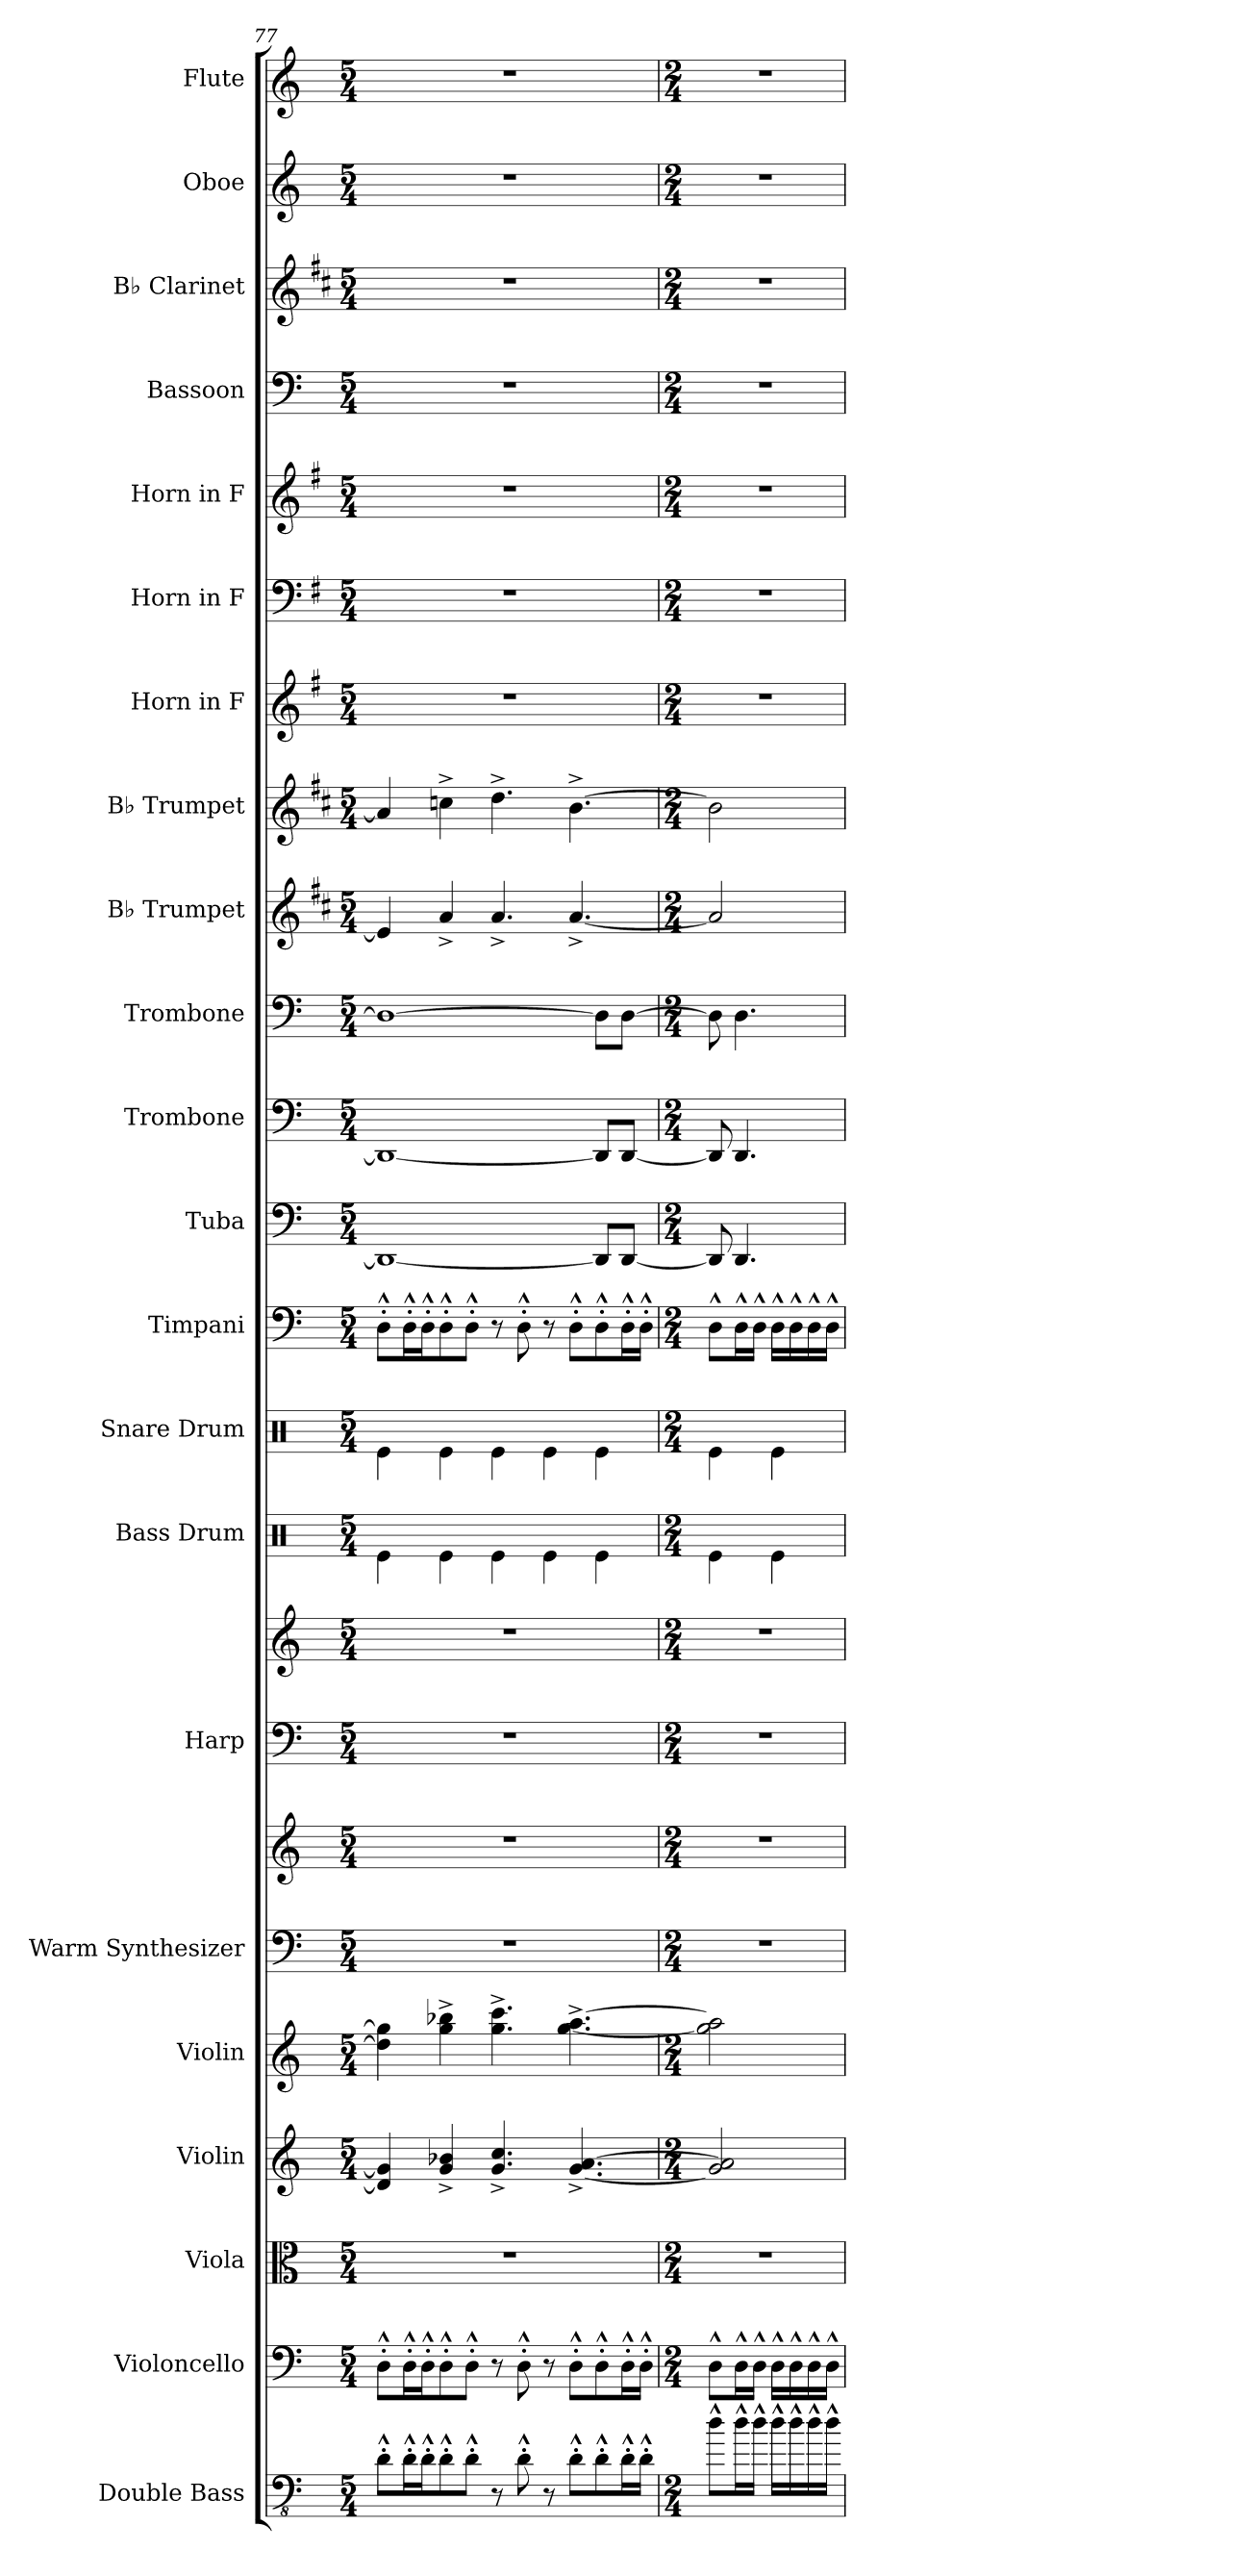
**kern	**kern	**kern	**kern	**kern	**kern	**kern	**kern	**kern	**kern	**kern	**kern	**kern	**kern	**kern	**kern	**kern	**kern	**kern	**kern	**kern	**kern	**kern	**kern
*part22	*part21	*part20	*part19	*part18	*part17	*part17	*part16	*part16	*part15	*part14	*part13	*part12	*part11	*part10	*part9	*part8	*part7	*part6	*part5	*part4	*part3	*part2	*part1
*staff24	*staff23	*staff22	*staff21	*staff20	*staff19	*staff18	*staff17	*staff16	*staff15	*staff14	*staff13	*staff12	*staff11	*staff10	*staff9	*staff8	*staff7	*staff6	*staff5	*staff4	*staff3	*staff2	*staff1
*I"Double Bass	*I"Violoncello	*I"Viola	*I"Violin	*I"Violin	*I"Warm Synthesizer	*	*I"Harp	*	*I"Bass Drum	*I"Snare Drum	*I"Timpani	*I"Tuba	*I"Trombone	*I"Trombone	*I"B♭ Trumpet	*I"B♭ Trumpet	*I"Horn in F	*I"Horn in F	*I"Horn in F	*I"Bassoon	*I"B♭ Clarinet	*I"Oboe	*I"Flute
*I'Db.	*I'Vc.	*I'Vla.	*I'Vln.	*I'Vln.	*I'Synth.	*	*I'Hrp.	*	*I'B. Dr.	*I'Sn. Dr.	*I'Timp.	*I'Tba.	*I'Tbn.	*I'Tbn.	*I'B♭ Tpt.	*I'B♭ Tpt.	*	*	*	*I'Bsn.	*I'B♭ Cl.	*I'Ob.	*I'Fl.
*clefFv4	*clefF4	*clefC3	*clefG2	*clefG2	*clefF4	*clefG2	*clefF4	*clefG2	*clefX	*clefX	*clefF4	*clefF4	*clefF4	*clefF4	*clefG2	*clefG2	*clefG2	*clefF4	*clefG2	*clefF4	*clefG2	*clefG2	*clefG2
*ITrd7c12	*	*	*	*	*	*	*	*	*	*	*	*	*	*	*ITrd1c2	*ITrd1c2	*ITrd4c7	*ITrd4c7	*ITrd4c7	*	*ITrd1c2	*	*
*k[]	*k[]	*k[]	*k[]	*k[]	*k[]	*k[]	*k[]	*k[]	*k[]	*k[]	*k[]	*k[]	*k[]	*k[]	*k[]	*k[]	*k[]	*k[]	*k[]	*k[]	*k[]	*k[]	*k[]
*M5/4	*M5/4	*M5/4	*M5/4	*M5/4	*M5/4	*M5/4	*M5/4	*M5/4	*M5/4	*M5/4	*M5/4	*M5/4	*M5/4	*M5/4	*M5/4	*M5/4	*M5/4	*M5/4	*M5/4	*M5/4	*M5/4	*M5/4	*M5/4
=77	=77	=77	=77	=77	=77	=77	=77	=77	=77	=77	=77	=77	=77	=77	=77	=77	=77	=77	=77	=77	=77	=77	=77
8DD^^'\L	8D^^'\L	4%5r	4d/] 4g/]	4dd\] 4gg\]	4%5r	4%5r	4%5r	4%5r	4Re\	4Re\	8D^^'\L	1DD_	1DD_	1D_	4d/]	4g/]	4%5r	4%5r	4%5r	4%5r	4%5r	4%5r	4%5r
16DD^^'\L	16D^^'\L	.	.	.	.	.	.	.	.	.	16D^^'\L	.	.	.	.	.	.	.	.	.	.	.	.
16DD^^'\J	16D^^'\J	.	.	.	.	.	.	.	.	.	16D^^'\J	.	.	.	.	.	.	.	.	.	.	.	.
8DD^^'\	8D^^'\	.	4g/^ 4b-X/^	4gg\^ 4bb-X\^	.	.	.	.	4Re\	4Re\	8D^^'\	.	.	.	4g^/	4b-X^\	.	.	.	.	.	.	.
8DD^^'\J	8D^^'\J	.	.	.	.	.	.	.	.	.	8D^^'\J	.	.	.	.	.	.	.	.	.	.	.	.
8r	8r	.	4.g/^ 4.cc/^	4.gg\^ 4.ccc\^	.	.	.	.	4Re\	4Re\	8r	.	.	.	4.g^/	4.cc^\	.	.	.	.	.	.	.
8DD^^'\	8D^^'\	.	.	.	.	.	.	.	.	.	8D^^'\	.	.	.	.	.	.	.	.	.	.	.	.
8r	8r	.	.	.	.	.	.	.	4Re\	4Re\	8r	.	.	.	.	.	.	.	.	.	.	.	.
8DD^^'\L	8D^^'\L	.	[4.g/^ [4.a/^	[4.gg\^ [4.aa\^	.	.	.	.	.	.	8D^^'\L	.	.	.	[4.g^/	[4.a^\	.	.	.	.	.	.	.
8DD^^'\	8D^^'\	.	.	.	.	.	.	.	4Re\	4Re\	8D^^'\	8DD/L]	8DD/L]	8D\L]	.	.	.	.	.	.	.	.	.
16DD^^'\L	16D^^'\L	.	.	.	.	.	.	.	.	.	16D^^'\L	[8DD/J	[8DD/J	[8D\J	.	.	.	.	.	.	.	.	.
16DD^^'\JJ	16D^^'\JJ	.	.	.	.	.	.	.	.	.	16D^^'\JJ	.	.	.	.	.	.	.	.	.	.	.	.
=78	=78	=78	=78	=78	=78	=78	=78	=78	=78	=78	=78	=78	=78	=78	=78	=78	=78	=78	=78	=78	=78	=78	=78
*M2/4	*M2/4	*M2/4	*M2/4	*M2/4	*M2/4	*M2/4	*M2/4	*M2/4	*M2/4	*M2/4	*M2/4	*M2/4	*M2/4	*M2/4	*M2/4	*M2/4	*M2/4	*M2/4	*M2/4	*M2/4	*M2/4	*M2/4	*M2/4
8D^^\L	8D^^\L	2r	2g/] 2a/]	2gg\] 2aa\]	2r	2r	2r	2r	4Re\	4Re\	8D^^\L	8DD/]	8DD/]	8D\]	2g/]	2a\]	2r	2r	2r	2r	2r	2r	2r
16D^^\L	16D^^\L	.	.	.	.	.	.	.	.	.	16D^^\L	4.DD/	4.DD/	4.D\	.	.	.	.	.	.	.	.	.
16D^^\JJ	16D^^\JJ	.	.	.	.	.	.	.	.	.	16D^^\JJ	.	.	.	.	.	.	.	.	.	.	.	.
16D^^\LL	16D^^\LL	.	.	.	.	.	.	.	4Re\	4Re\	16D^^\LL	.	.	.	.	.	.	.	.	.	.	.	.
16D^^\	16D^^\	.	.	.	.	.	.	.	.	.	16D^^\	.	.	.	.	.	.	.	.	.	.	.	.
16D^^\	16D^^\	.	.	.	.	.	.	.	.	.	16D^^\	.	.	.	.	.	.	.	.	.	.	.	.
16D^^\JJ	16D^^\JJ	.	.	.	.	.	.	.	.	.	16D^^\JJ	.	.	.	.	.	.	.	.	.	.	.	.
=	=	=	=	=	=	=	=	=	=	=	=	=	=	=	=	=	=	=	=	=	=	=	=
*-	*-	*-	*-	*-	*-	*-	*-	*-	*-	*-	*-	*-	*-	*-	*-	*-	*-	*-	*-	*-	*-	*-	*-
